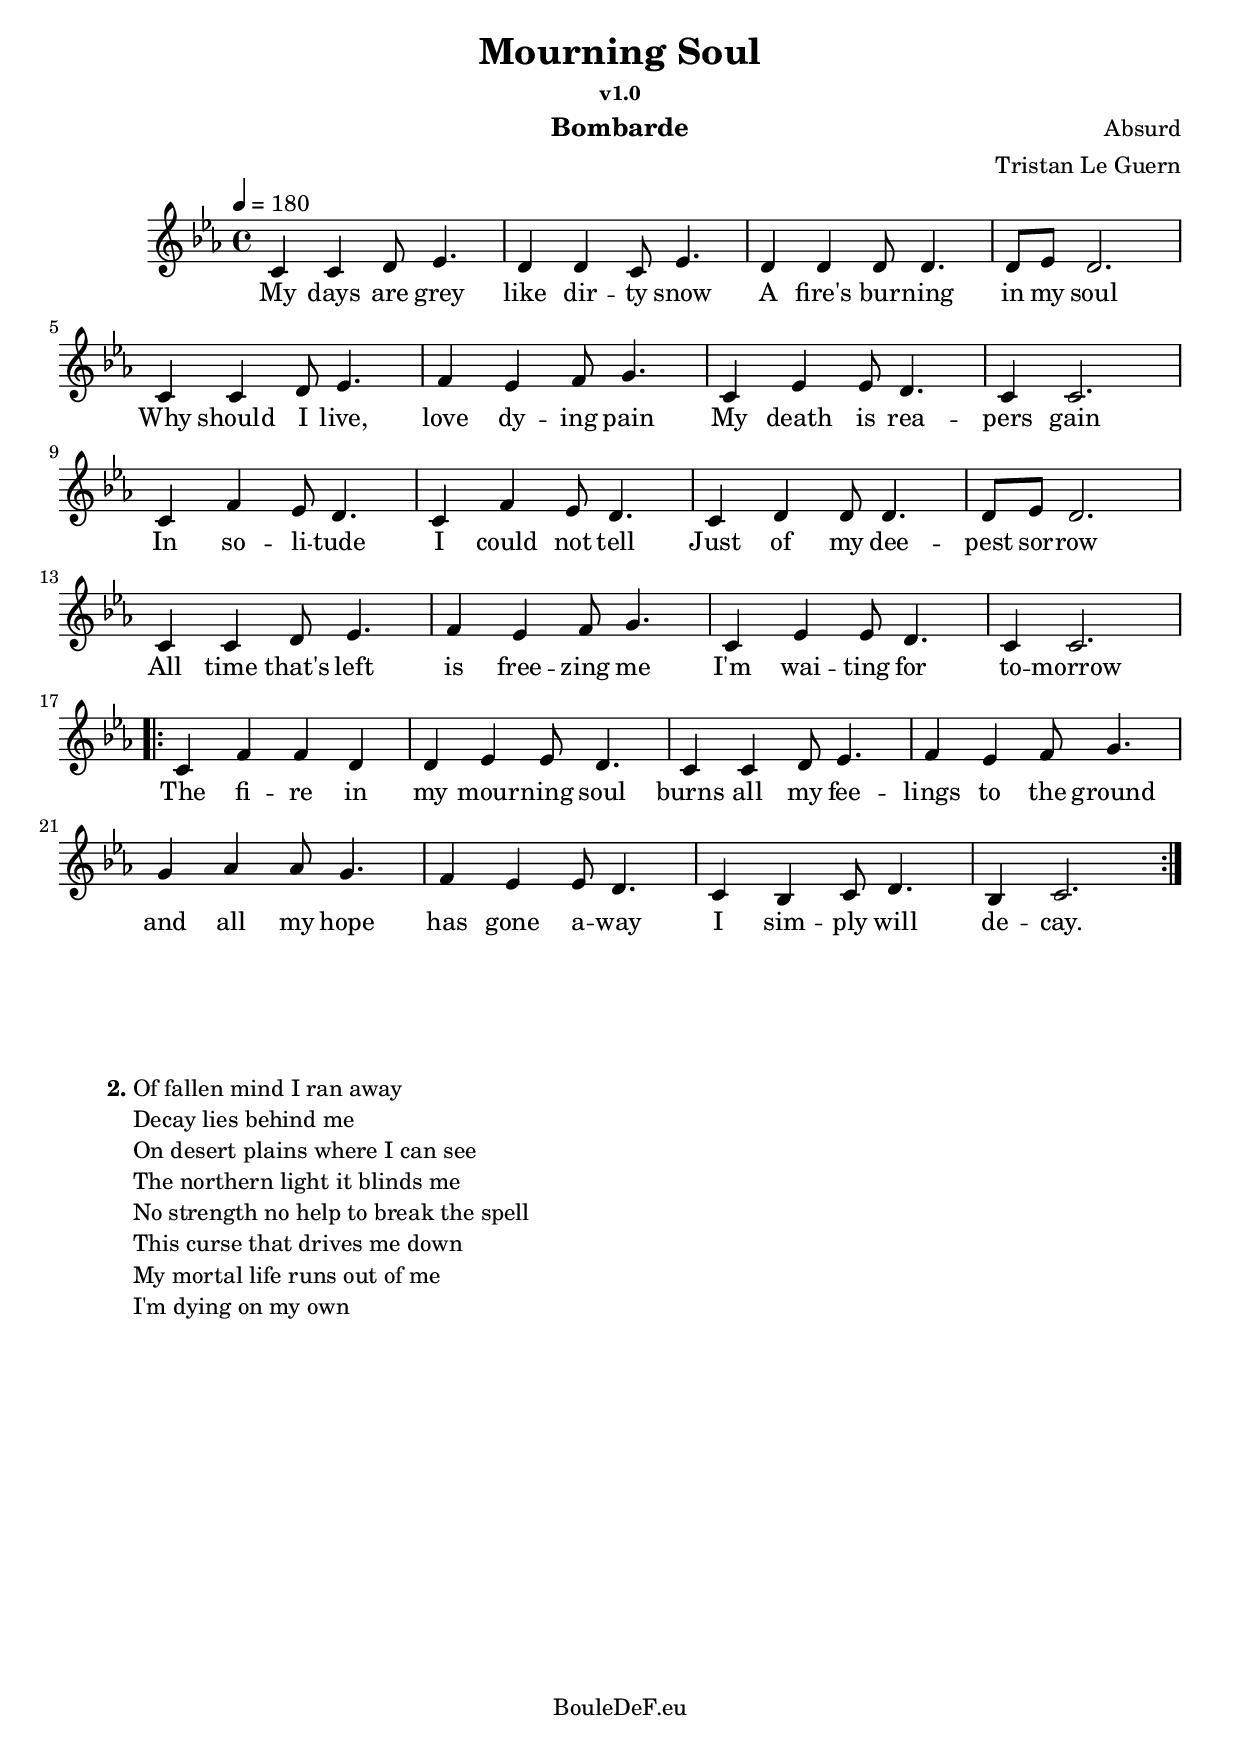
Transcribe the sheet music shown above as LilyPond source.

\version "2.14.2"
\include "italiano.ly"

\header {
	title = "Mourning Soul"
	subsubtitle = "v1.0"
	composer = "Absurd"
	arranger = "Tristan Le Guern"
	instrument = "Bombarde"
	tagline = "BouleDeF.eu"
}

\score {
	\new Staff \relative si {
		\clef "treble"
		\key mib \major
		\tempo 4 = 180

		do4 do re8 mib4.
		| re4 re do8 mib4.
		| re4 re re8 re4.
		| re8 mib re2.
		\break

		| do4 do re8 mib4.
		| fa4 mib fa8 sol4.
		| do,4 mib mib8 re4.
		| do4 do2.
		\break

		| do4 fa mib8 re4.
		| do4 fa mib8 re4.
		| do4 re re8 re4.
		| re8 mib8 re2.
		\break

		| do4 do re8 mib4.
		| fa4 mib fa8 sol4.
		| do,4 mib mib8 re4.
		| do4 do2.
		\break

		\repeat volta 2 {
			do4 fa fa re
			| re mib mib8 re4.
			| do4 do re8 mib4.
			| fa4 mib fa8 sol4.
			| sol4 lab lab8 sol4.
			| fa4 mib mib8 re4.
			| do4 sib do8 re4.
			| sib4 do2.
		}
	}
	\addlyrics {
		My days are grey
		| like dir -- ty snow
		| A fire's bur -- ning
		| in my soul
		| Why should I live,
		| love dy -- ing pain
		| My death is rea
		-- pers gain
		| In so -- li -- tude
		| I could not tell
		| Just of my dee
		-- pest sor -- row
		| All time that's left 
		| is free -- zing me
		| I'm wai -- ting for to -- morrow

		| The fi -- re in my mour -- ning soul
		| burns all my fee -- lings to the ground
		| and all my hope has gone a -- way
		| I sim -- ply will de -- cay.
	}
}

\markup {
	\vspace #5.0
	\hspace #4.0
	\column {
		\line {
			\bold "2."
			\column {
				"Of fallen mind I ran away"
				"Decay lies behind me"
				"On desert plains where I can see"
				"The northern light it blinds me"
				"No strength no help to break the spell"
				"This curse that drives me down"
				"My mortal life runs out of me"
				"I'm dying on my own"
			}
		}
	}
}
